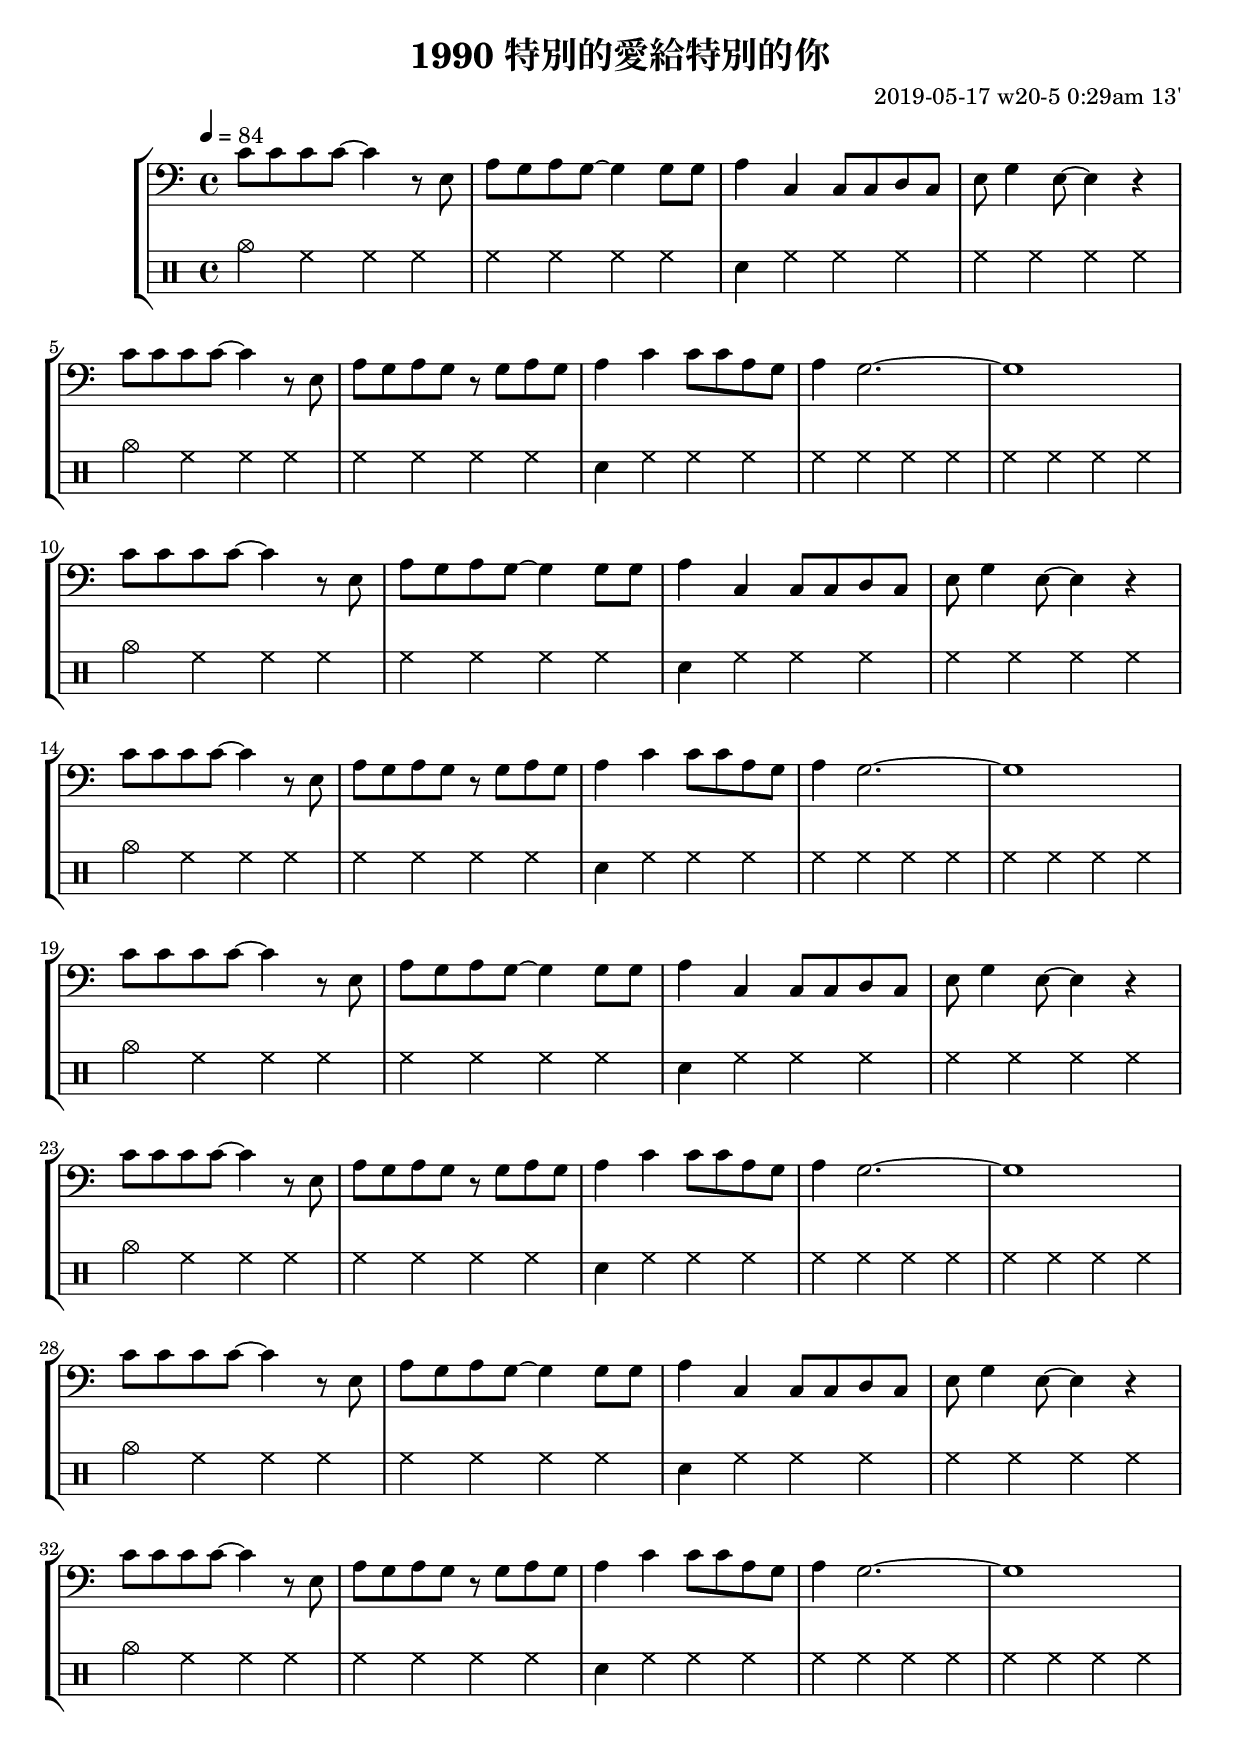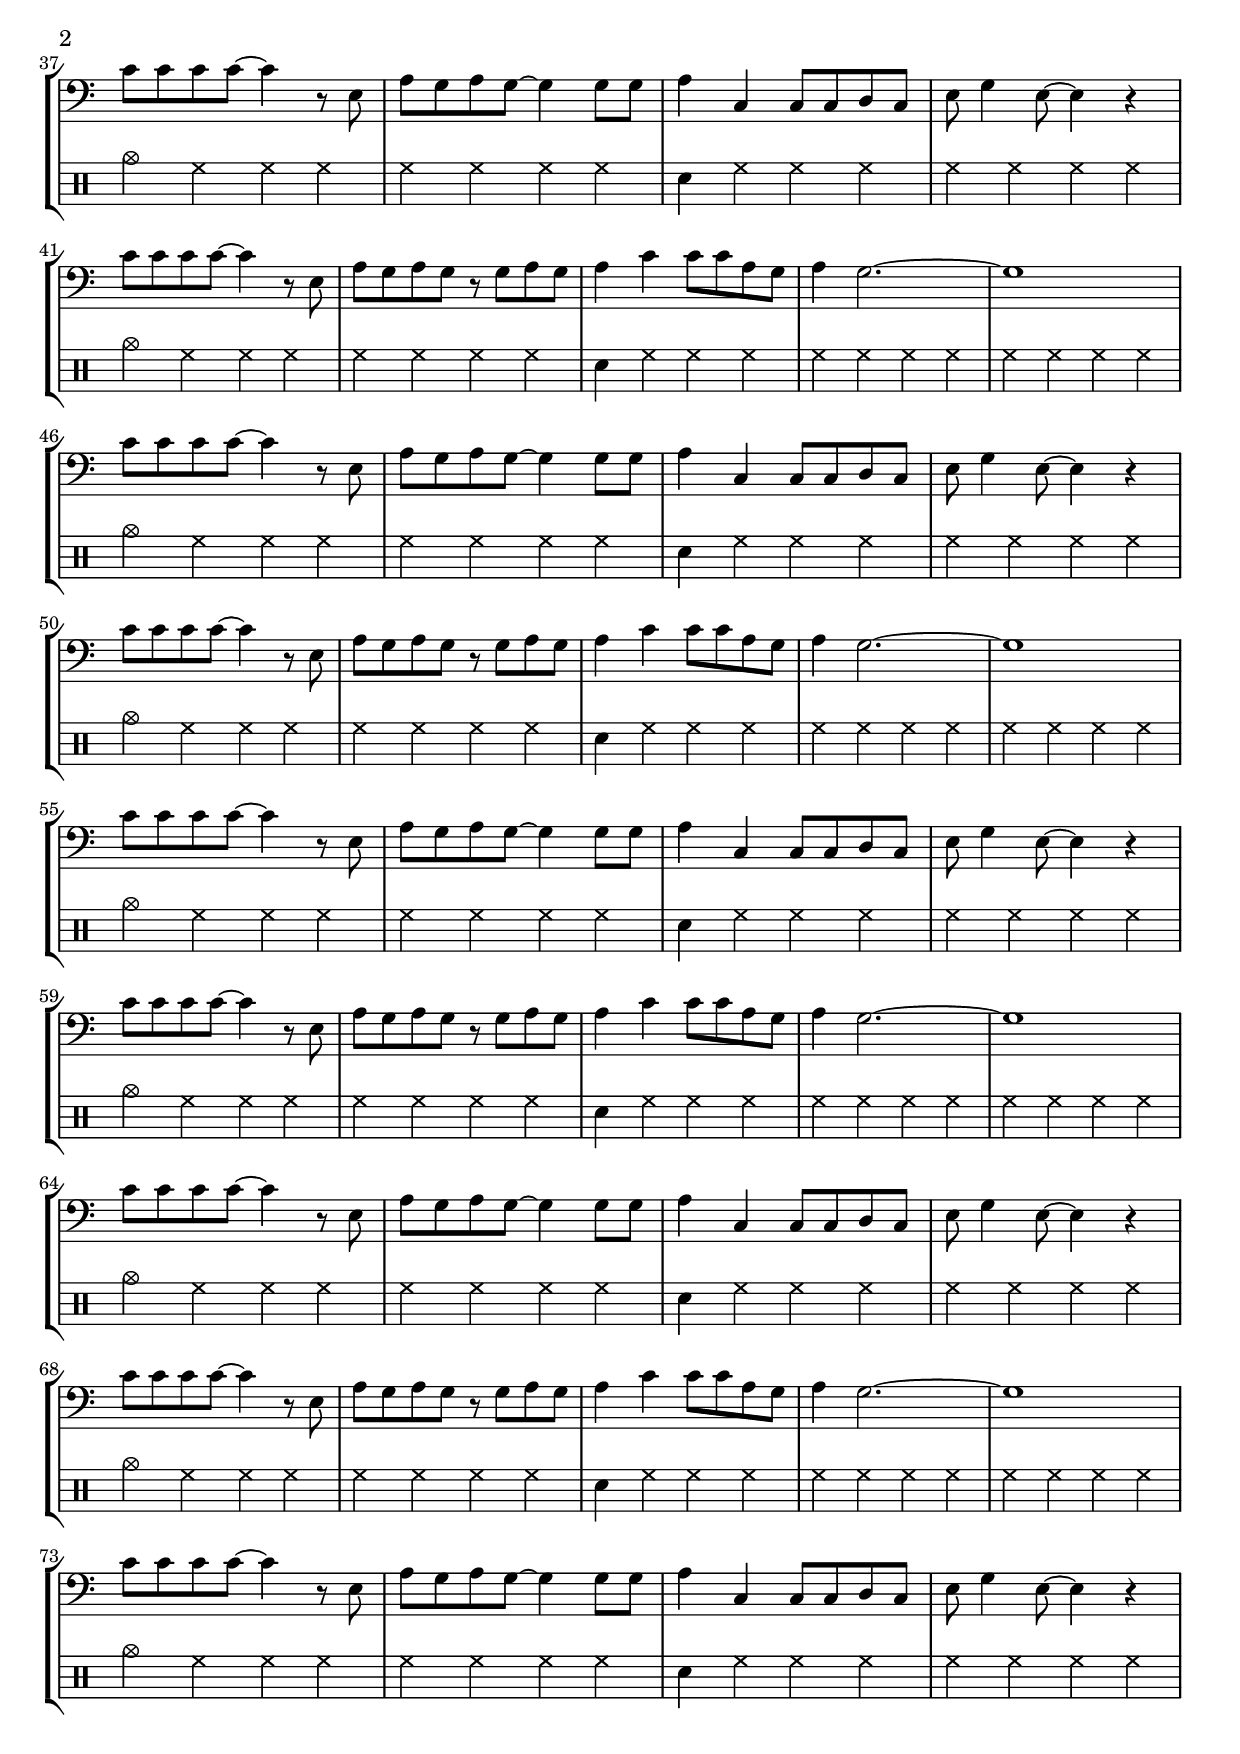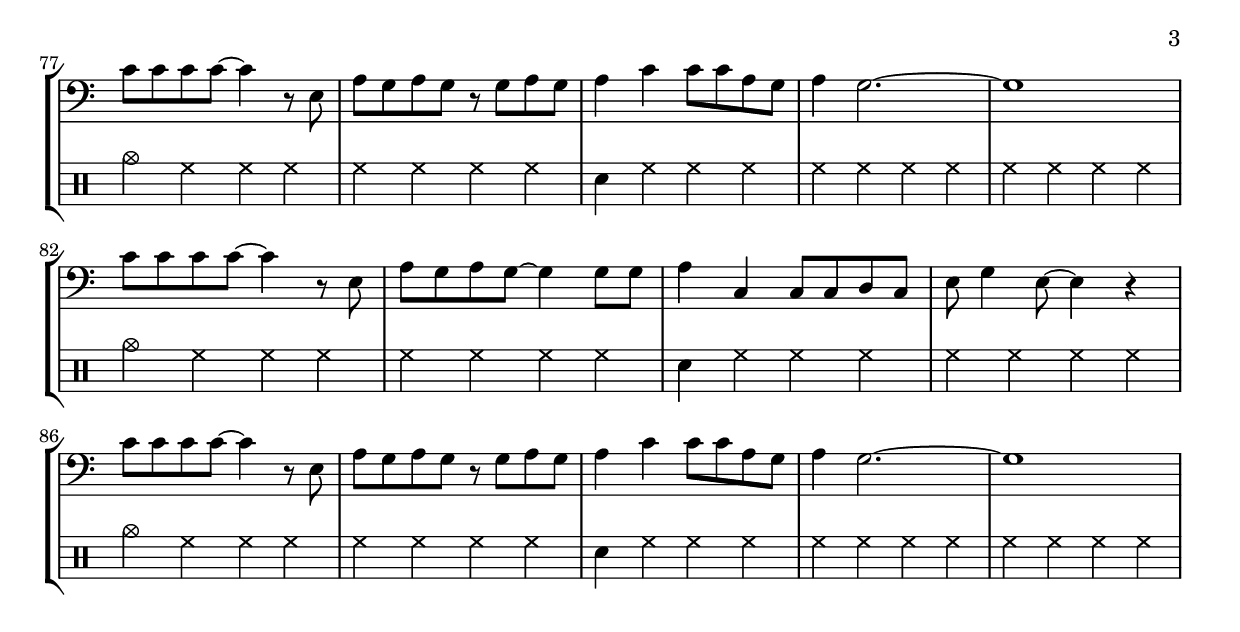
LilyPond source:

\header {
  title = "1990 特別的愛給特別的你"
  composer = "2019-05-17 w20-5 0:29am 13'"
}
\language english

%2019/08/14 w33/3 3:45am
metronome = \drummode{
 crashcymbal hh hh hh |
 hh hh hh hh |
 sn hh hh hh |
 hh hh hh hh |
 cymc hh hh hh |
 hh hh hh hh |
 sn hh hh hh |
 hh hh hh hh |
 hh hh hh hh |

 


}

repeatTimes = 10
%60s/84 beats * 9 bars*4 beats per bar*10 times = 0.7 * 360

\score {
  \new StaffGroup <<



  \transpose c c,{ %as

  %2019/08/15 w32/4 11:52am
  \new Staff \with {midiInstrument = #"distorted guitar"}
  \relative c' {
    \key c \major
    \clef bass
    \tempo 4=84
    
    
    \repeat unfold \repeatTimes {
    c'8 c c c ~ c4 r8 e,|
    a g a g~ g4 

    g8 g |
    a4 c, c8 c d c|
    e g4 e8~ e4 r | \break

    c'8 c c c ~ c4 r8 e,| 
    a g a g r g a g
    a4 c c8 c a g
    a4 g2.~ | g1 | \break

   

    
    }


    }



  }

  \drums {\repeat unfold \repeatTimes \metronome}
  
  >>

  \layout {}
  \midi {}
}